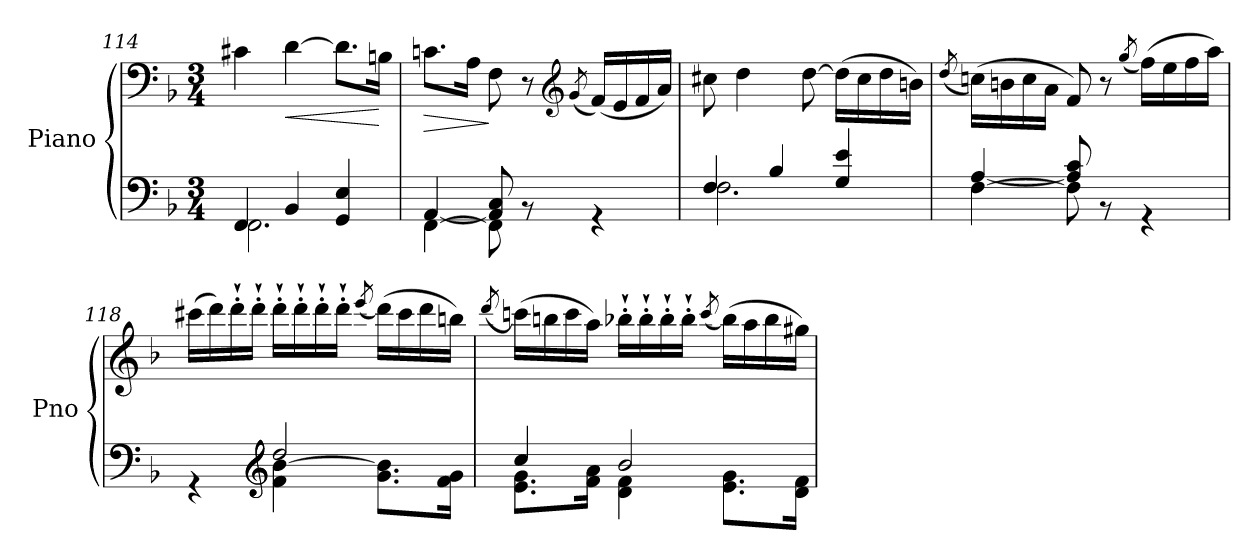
**kern	**kern	**dynam
*part1	*part1	*part1
*staff2	*staff1	*staff1/2
*I"Piano	*	*
*I'Pno	*	*
*clefF4	*clefF4	*
*k[b-]	*k[b-]	*
*M3/4	*M3/4	*
=114	=114	=114
*^	*	*
*	*^	*	*
2.ryy	4FF/	2.FF\	4c#X\	.
!	!	!	!	!LO:HP:b
.	4BB-/	.	[4d\	<
.	4GG/ 4E/	.	8.d\L]	.
.	.	.	16Bn\Jk	[
=115	=115	=115	=115	=115
!	!	!	!	!LO:HP:b
2.ryy	[4AA/	[4FF\	8.cn\L	>
.	.	.	16A\Jk	.
.	8AA/] 8C/	8FF\]	8F\	]
.	8r	4.ryy	8r	.
*	*	*	*clefG2	*
.	.	.	(<8qg/	.
.	4r	.	(>16f/LL)	.
.	.	.	16e/	.
.	.	.	16f/	.
.	.	.	16a/JJ)	.
=116	=116	=116	=116	=116
2.ryy	4F/	2.F\	8cc#X\	.
.	.	.	4dd\	.
.	4B-/	.	.	.
.	.	.	[8dd\	.
.	4G/ 4e/	.	(>16dd\LL]	.
.	.	.	16cc#\	.
.	.	.	16dd\	.
.	.	.	16bn\JJ)	.
!!LO:LB:g=z
=117	=117	=117	=117	=117
.	.	.	(<8qdd/	.
2.ryy	[4A/	[4F\	(>16ccn\LL)	.
.	.	.	16bn\	.
.	.	.	16cc\	.
.	.	.	16a\JJ	.
.	8A/] 8c/	8F\]	8f/)	.
.	8r	4.ryy	8r	.
.	.	.	(<8qgg/	.
.	4r	.	(>16ff\LL)	.
.	.	.	16ee\	.
.	.	.	16ff\	.
.	.	.	16aa\JJ)	.
=118	=118	=118	=118	=118
!	!	!	!	!LO:DY:b
2.ryy	4r	4ryy	(>16ccc#X\LL	other-dynamics
.	.	.	16ddd\)	.
.	.	.	16ddd'`\	.
.	.	.	16ddd'`\JJ	.
*clefG2	*	*	*	*
.	2dd/	4f\ [4b-\	16ddd'`\LL	.
.	.	.	16ddd'`\	.
.	.	.	16ddd'`\	.
.	.	.	16ddd'`\JJ	.
.	.	.	(<8qeee/	.
.	.	8.g\ 8.b-\]L	(>16ddd\LL)	.
.	.	.	16ccc#\	.
.	.	.	16ddd\	.
.	.	16f\ 16g\Jk	16bbn\JJ)	.
!!LO:PB:g=z
=119	=119	=119	=119	=119
.	.	.	(<8qddd/	.
2.ryy	4cc/	8.e\ 8.g\L	(>16cccn\LL)	.
.	.	.	16bbn\	.
.	.	.	16ccc\	.
.	.	16f\ 16a\Jk	16aa\JJ)	.
.	2b-/	4d\ 4f\	16bb-X'`\LL	.
.	.	.	16bb-'`\	.
.	.	.	16bb-'`\	.
.	.	.	16bb-'`\JJ	.
.	.	.	(<8qccc/	.
.	.	8.e\ 8.g\L	(>16bb-\LL)	.
.	.	.	16aa\	.
.	.	.	16bb-\	.
.	.	16d\ 16f\Jk	16gg#X\JJ)	.
*v	*v	*v	*	*
=	=	=
*-	*-	*-
